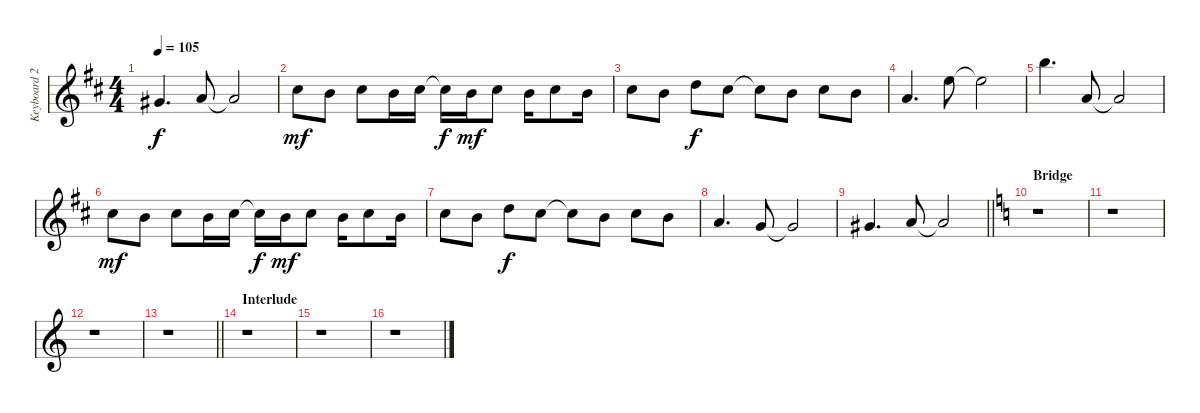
\track ("Keyboard 2 (synth.)" "Keyboard 2") {instrument lead2sawtooth}
\staff {score}
\tuning (E5 B4 G4 D4 A3 E3 B2) {hide}
\ts (4 4)
\tempo 105
\clef g2
\ks bminor
1.3.4{d dy f} 2.3.8 2.3{t}.2 |
6.3.8{dy mf} 4.3.8 6.3.8 4.3.16 6.3.16 6.3{t}.16{dy f} 4.3.16{dy mf} 6.3.8 4.3.16 6.3.8 4.3.16 |
6.3.8 4.3.8 7.3.8{dy f} 6.3.8 6.3{t}.8 4.3.8 6.3.8 4.3.8 |
2.3.4{d} 5.2.8 5.2{t}.2 |
7.1.4{d} 2.3.8 2.3{t}.2 |
6.3.8{dy mf} 4.3.8 6.3.8 4.3.16 6.3.16 6.3{t}.16{dy f} 4.3.16{dy mf} 6.3.8 4.3.16 6.3.8 4.3.16 |
6.3.8 4.3.8 7.3.8{dy f} 6.3.8 6.3{t}.8 4.3.8 6.3.8 4.3.8 |
2.3.4{d} 0.3.8 0.3{t}.2 |
\barLineRight lightlight
1.3.4{d} 2.3.8 2.3{t}.2 |
\section ("" "Bridge")
\ks aminor
r.1 |
r.1 |
r.1 |
\barLineRight lightlight
r.1 |
\section ("" "Interlude")
r.1 |
r.1 |
r.1
